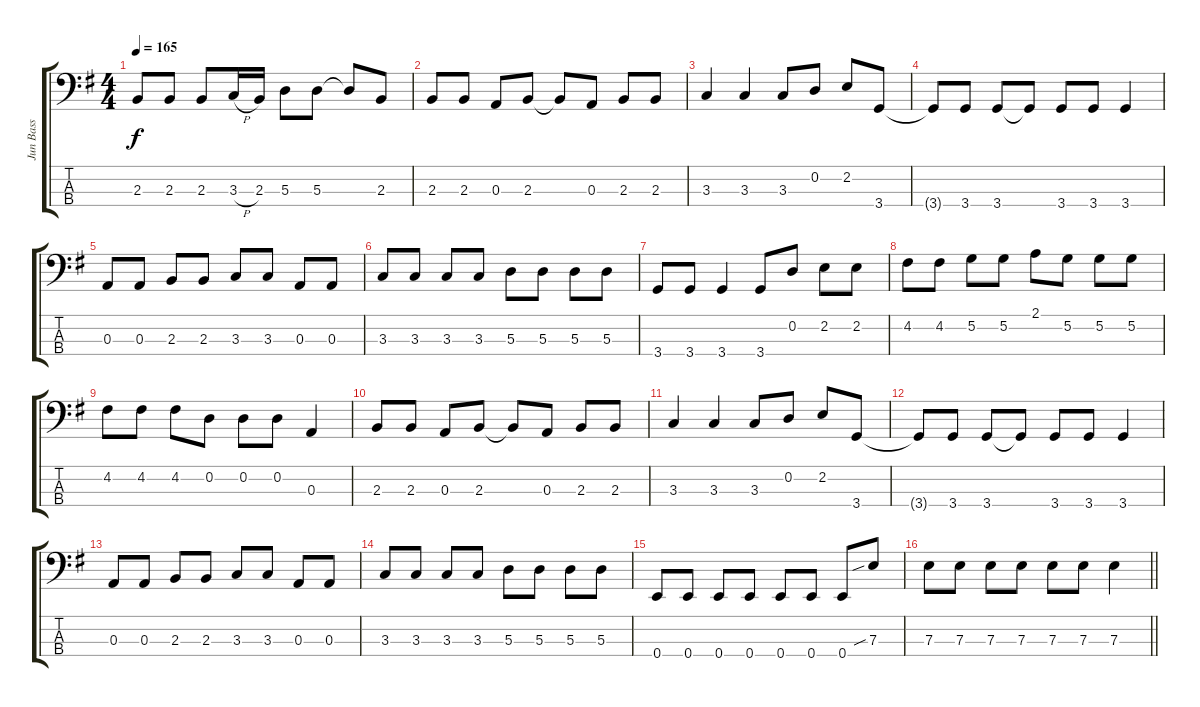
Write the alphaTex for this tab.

\track ("Jun Bass" "Jun Bass") {instrument electricbassfinger}
\staff {score tabs}
\tuning (G2 D2 A1 E1) {hide}
\ts (4 4)
\tempo 165
\clef f4
\ks g
2.3.8{dy f} 2.3.8 2.3.8 3.3{h}.16 2.3.16 5.3.8 5.3.8 5.3{t}.8 2.3.8 |
2.3.8 2.3.8 0.3.8 2.3.8 2.3{t}.8 0.3.8 2.3.8 2.3.8 |
3.3.4 3.3.4 3.3.8 0.2.8 2.2.8 3.4.8 |
3.4{t}.8 3.4.8 3.4.8 3.4{t}.8 3.4.8 3.4.8 3.4.4 |
0.3.8 0.3.8 2.3.8 2.3.8 3.3.8 3.3.8 0.3.8 0.3.8 |
3.3.8 3.3.8 3.3.8 3.3.8 5.3.8 5.3.8 5.3.8 5.3.8 |
\ks g
3.4.8 3.4.8 3.4.4 3.4.8 0.2.8 2.2.8 2.2.8 |
\ks g
4.2.8 4.2.8 5.2.8 5.2.8 2.1.8 5.2.8 5.2.8 5.2.8 |
4.2.8 4.2.8 4.2.8 0.2.8 0.2.8 0.2.8 0.3.4 |
2.3.8 2.3.8 0.3.8 2.3.8 2.3{t}.8 0.3.8 2.3.8 2.3.8 |
3.3.4 3.3.4 3.3.8 0.2.8 2.2.8 3.4.8 |
3.4{t}.8 3.4.8 3.4.8 3.4{t}.8 3.4.8 3.4.8 3.4.4 |
0.3.8 0.3.8 2.3.8 2.3.8 3.3.8 3.3.8 0.3.8 0.3.8 |
3.3.8 3.3.8 3.3.8 3.3.8 5.3.8 5.3.8 5.3.8 5.3.8 |
0.4.8 0.4.8 0.4.8 0.4.8 0.4.8 0.4.8 0.4.8 7.3{sib}.8 |
\barLineRight lightlight
7.3.8 7.3.8 7.3.8 7.3.8 7.3.8 7.3.8 7.3.4
